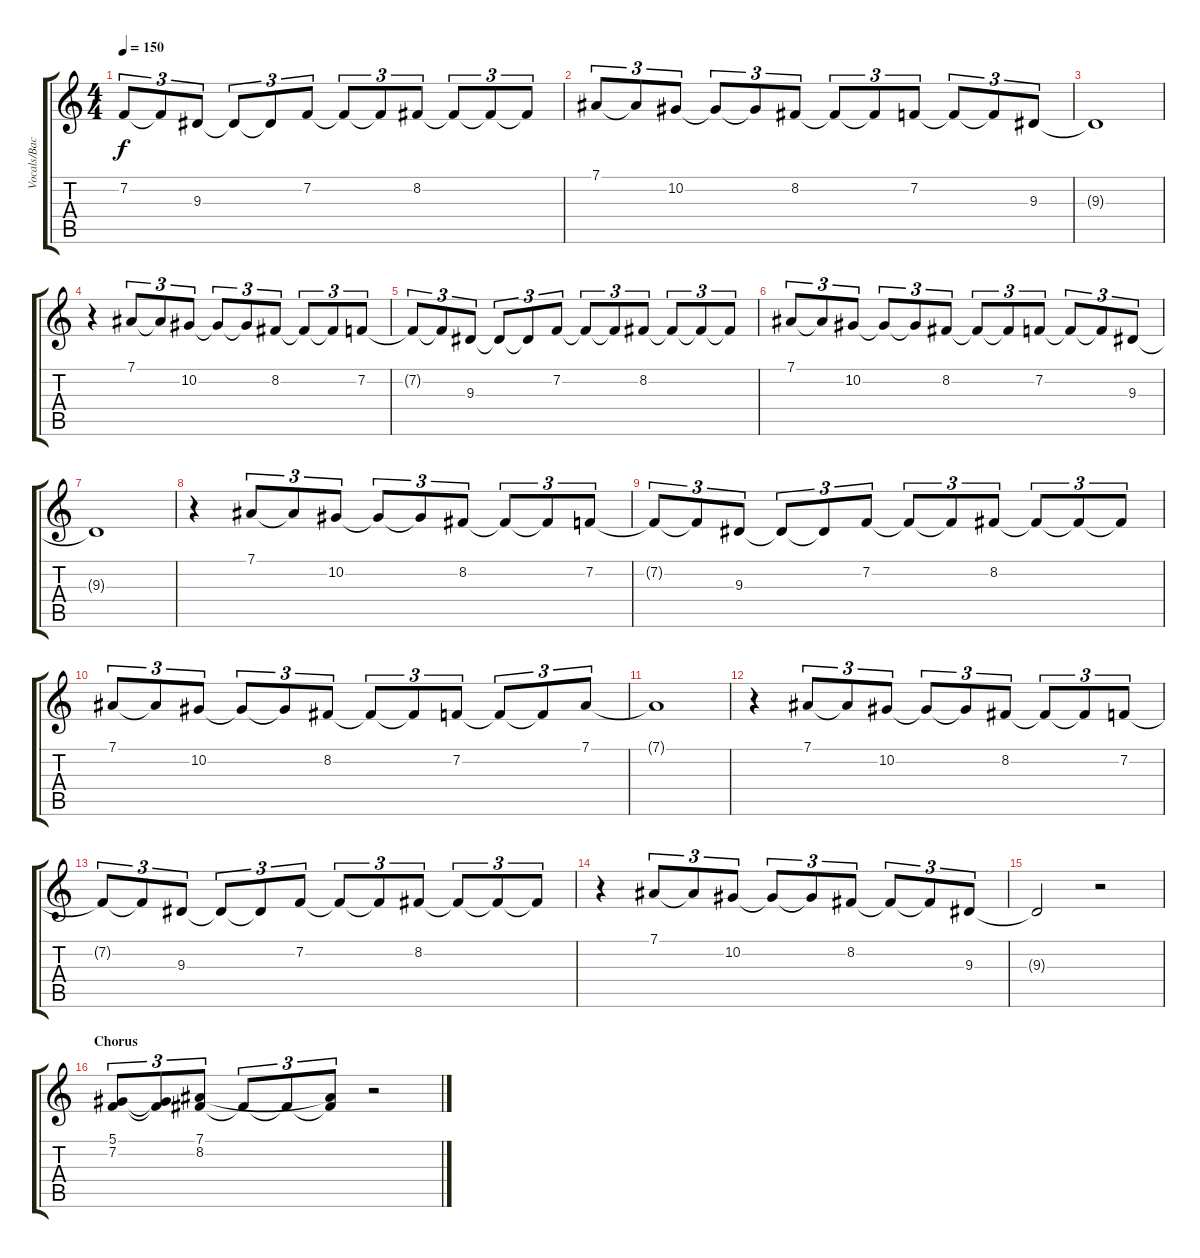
\track ("Vocals/Backing Vocals" "Vocals/Bac") {instrument trumpet}
\staff {score tabs}
\tuning (Eb4 Bb3 Gb3 Db3 Ab2 Eb2) {hide}
\ts (4 4)
\tempo 150
\clef g2
\ks c
7.2{t}.8{tu (3 2) dy f} 7.2{t}.8{tu (3 2)} 9.3.8{tu (3 2)} 9.3{t}.8{tu (3 2)} 9.3{t}.8{tu (3 2)} 7.2.8{tu (3 2)} 7.2{t}.8{tu (3 2)} 7.2{t}.8{tu (3 2)} 8.2.8{tu (3 2)} 8.2{t}.8{tu (3 2)} 8.2{t}.8{tu (3 2)} 8.2{t}.8{tu (3 2)} |
7.1.8{tu (3 2)} 7.1{t}.8{tu (3 2)} 10.2.8{tu (3 2)} 10.2{t}.8{tu (3 2)} 10.2{t}.8{tu (3 2)} 8.2.8{tu (3 2)} 8.2{t}.8{tu (3 2)} 8.2{t}.8{tu (3 2)} 7.2.8{tu (3 2)} 7.2{t}.8{tu (3 2)} 7.2{t}.8{tu (3 2)} 9.3.8{tu (3 2)} |
9.3{t}.1 |
r.4 7.1.8{tu (3 2)} 7.1{t}.8{tu (3 2)} 10.2.8{tu (3 2)} 10.2{t}.8{tu (3 2)} 10.2{t}.8{tu (3 2)} 8.2.8{tu (3 2)} 8.2{t}.8{tu (3 2)} 8.2{t}.8{tu (3 2)} 7.2.8{tu (3 2)} |
7.2{t}.8{tu (3 2)} 7.2{t}.8{tu (3 2)} 9.3.8{tu (3 2)} 9.3{t}.8{tu (3 2)} 9.3{t}.8{tu (3 2)} 7.2.8{tu (3 2)} 7.2{t}.8{tu (3 2)} 7.2{t}.8{tu (3 2)} 8.2.8{tu (3 2)} 8.2{t}.8{tu (3 2)} 8.2{t}.8{tu (3 2)} 8.2{t}.8{tu (3 2)} |
7.1.8{tu (3 2)} 7.1{t}.8{tu (3 2)} 10.2.8{tu (3 2)} 10.2{t}.8{tu (3 2)} 10.2{t}.8{tu (3 2)} 8.2.8{tu (3 2)} 8.2{t}.8{tu (3 2)} 8.2{t}.8{tu (3 2)} 7.2.8{tu (3 2)} 7.2{t}.8{tu (3 2)} 7.2{t}.8{tu (3 2)} 9.3.8{tu (3 2)} |
9.3{t}.1 |
r.4 7.1.8{tu (3 2)} 7.1{t}.8{tu (3 2)} 10.2.8{tu (3 2)} 10.2{t}.8{tu (3 2)} 10.2{t}.8{tu (3 2)} 8.2.8{tu (3 2)} 8.2{t}.8{tu (3 2)} 8.2{t}.8{tu (3 2)} 7.2.8{tu (3 2)} |
7.2{t}.8{tu (3 2)} 7.2{t}.8{tu (3 2)} 9.3.8{tu (3 2)} 9.3{t}.8{tu (3 2)} 9.3{t}.8{tu (3 2)} 7.2.8{tu (3 2)} 7.2{t}.8{tu (3 2)} 7.2{t}.8{tu (3 2)} 8.2.8{tu (3 2)} 8.2{t}.8{tu (3 2)} 8.2{t}.8{tu (3 2)} 8.2{t}.8{tu (3 2)} |
7.1.8{tu (3 2)} 7.1{t}.8{tu (3 2)} 10.2.8{tu (3 2)} 10.2{t}.8{tu (3 2)} 10.2{t}.8{tu (3 2)} 8.2.8{tu (3 2)} 8.2{t}.8{tu (3 2)} 8.2{t}.8{tu (3 2)} 7.2.8{tu (3 2)} 7.2{t}.8{tu (3 2)} 7.2{t}.8{tu (3 2)} 7.1.8{tu (3 2)} |
7.1{t}.1 |
r.4 7.1.8{tu (3 2)} 7.1{t}.8{tu (3 2)} 10.2.8{tu (3 2)} 10.2{t}.8{tu (3 2)} 10.2{t}.8{tu (3 2)} 8.2.8{tu (3 2)} 8.2{t}.8{tu (3 2)} 8.2{t}.8{tu (3 2)} 7.2.8{tu (3 2)} |
7.2{t}.8{tu (3 2)} 7.2{t}.8{tu (3 2)} 9.3.8{tu (3 2)} 9.3{t}.8{tu (3 2)} 9.3{t}.8{tu (3 2)} 7.2.8{tu (3 2)} 7.2{t}.8{tu (3 2)} 7.2{t}.8{tu (3 2)} 8.2.8{tu (3 2)} 8.2{t}.8{tu (3 2)} 8.2{t}.8{tu (3 2)} 8.2{t}.8{tu (3 2)} |
r.4 7.1.8{tu (3 2)} 7.1{t}.8{tu (3 2)} 10.2.8{tu (3 2)} 10.2{t}.8{tu (3 2)} 10.2{t}.8{tu (3 2)} 8.2.8{tu (3 2)} 8.2{t}.8{tu (3 2)} 8.2{t}.8{tu (3 2)} 9.3.8{tu (3 2)} |
9.3{t}.2 r.2 |
\section ("" "Chorus")
(5.1 7.2).8{tu (3 2)} (5.1{t} 7.2{t}).8{tu (3 2)} (7.1 8.2).8{tu (3 2)} 8.2{t}.8{tu (3 2)} 8.2{t}.8{tu (3 2)} (7.1{t} 8.2{t}).8{tu (3 2)} r.2
